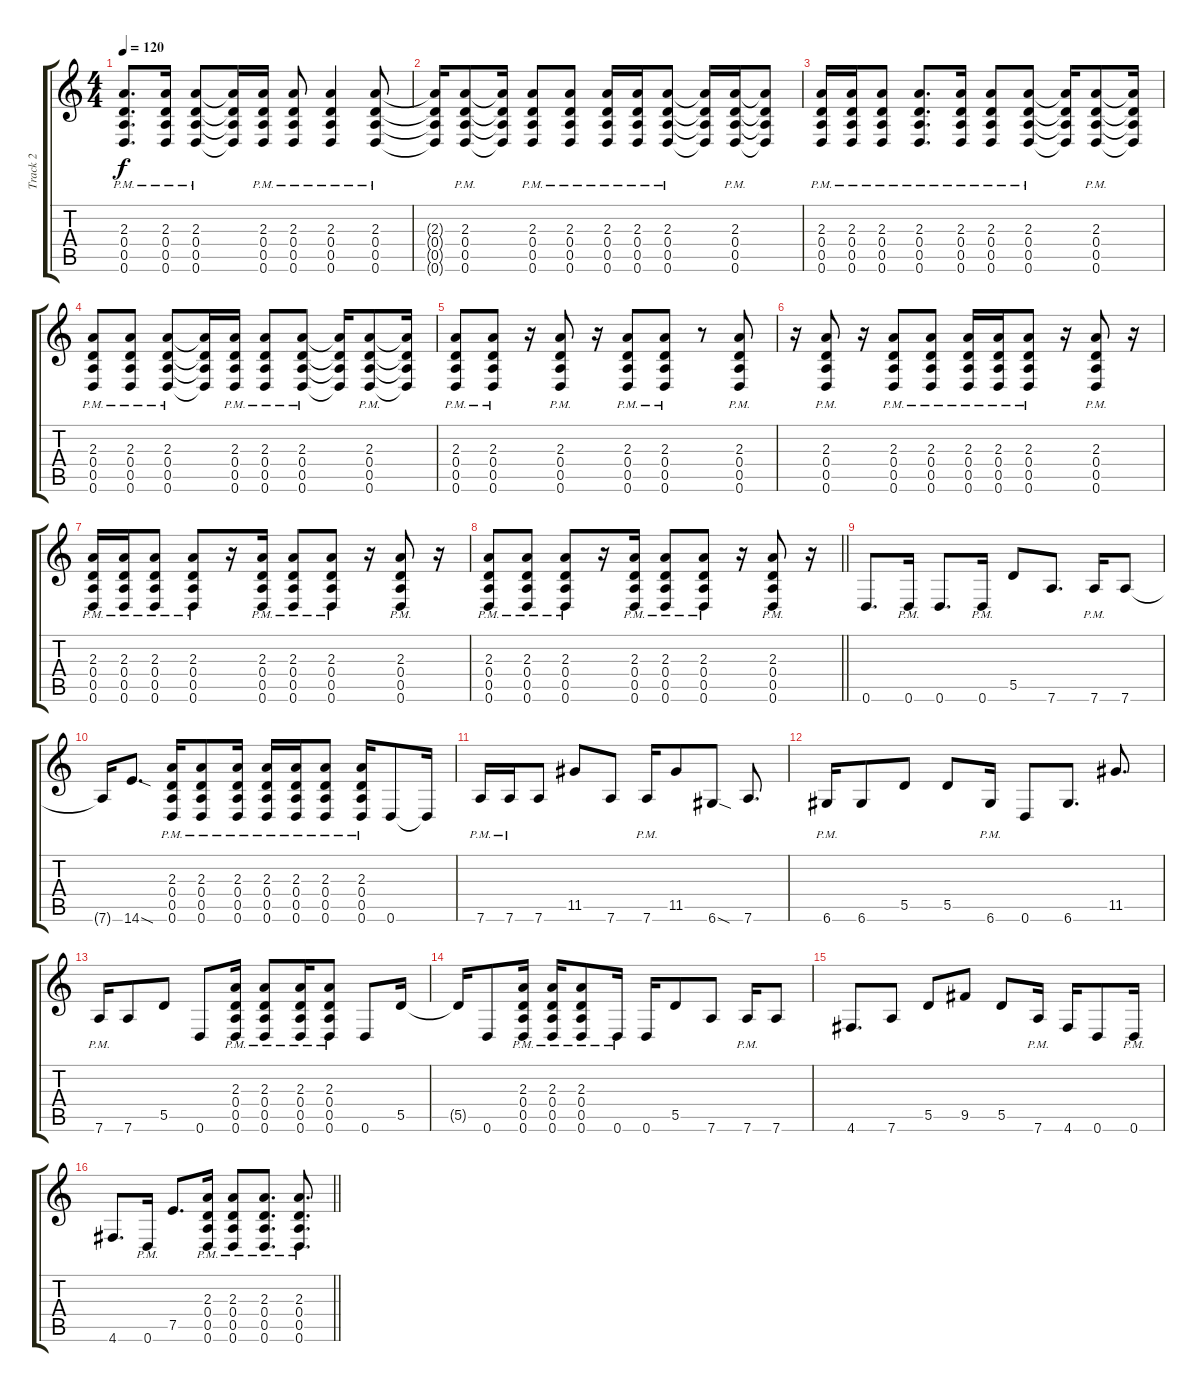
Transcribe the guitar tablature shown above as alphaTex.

\track ("Track 2" "Track 2") {instrument distortionguitar}
\staff {score tabs}
\tuning (E4 B3 G3 D3 A2 D2) {hide}
\ts (4 4)
\tempo 120
\clef g2
\ks c
(2.3{pm} 0.4{pm} 0.5{pm} 0.6{pm}).8{d dy f} (2.3{pm} 0.4{pm} 0.5{pm} 0.6{pm}).16 (2.3{pm} 0.4{pm} 0.5{pm} 0.6{pm}).8 (2.3{t} 0.4{t} 0.5{t} 0.6{t}).16 (2.3{pm} 0.4{pm} 0.5{pm} 0.6{pm}).16 (2.3{pm} 0.4{pm} 0.5{pm} 0.6{pm}).8 (2.3{pm} 0.4{pm} 0.5{pm} 0.6{pm}).4 (2.3{pm} 0.4{pm} 0.5{pm} 0.6{pm}).8 |
(2.3{t} 0.4{t} 0.5{t} 0.6{t}).16 (2.3{pm} 0.4{pm} 0.5{pm} 0.6{pm}).8 (2.3{t} 0.4{t} 0.5{t} 0.6{t}).16 (2.3{pm} 0.4{pm} 0.5{pm} 0.6{pm}).8 (2.3{pm} 0.4{pm} 0.5{pm} 0.6{pm}).8 (2.3{pm} 0.4{pm} 0.5{pm} 0.6{pm}).16 (2.3{pm} 0.4{pm} 0.5{pm} 0.6{pm}).16 (2.3{pm} 0.4{pm} 0.5{pm} 0.6{pm}).8 (2.3{t} 0.4{t} 0.5{t} 0.6{t}).16 (2.3{pm} 0.4{pm} 0.5{pm} 0.6{pm}).16 (2.3{t} 0.4{t} 0.5{t} 0.6{t}).8 |
(2.3{pm} 0.4{pm} 0.5{pm} 0.6{pm}).16 (2.3{pm} 0.4{pm} 0.5{pm} 0.6{pm}).16 (2.3{pm} 0.4{pm} 0.5{pm} 0.6{pm}).8 (2.3{pm} 0.4{pm} 0.5{pm} 0.6{pm}).8{d} (2.3{pm} 0.4{pm} 0.5{pm} 0.6{pm}).16 (2.3{pm} 0.4{pm} 0.5{pm} 0.6{pm}).8 (2.3{pm} 0.4{pm} 0.5{pm} 0.6{pm}).8 (2.3{t} 0.4{t} 0.5{t} 0.6{t}).16 (2.3{pm} 0.4{pm} 0.5{pm} 0.6{pm}).8 (2.3{t} 0.4{t} 0.5{t} 0.6{t}).16 |
(2.3{pm} 0.4{pm} 0.5{pm} 0.6{pm}).8 (2.3{pm} 0.4{pm} 0.5{pm} 0.6{pm}).8 (2.3{pm} 0.4{pm} 0.5{pm} 0.6{pm}).8 (2.3{t} 0.4{t} 0.5{t} 0.6{t}).16 (2.3{pm} 0.4{pm} 0.5{pm} 0.6{pm}).16 (2.3{pm} 0.4{pm} 0.5{pm} 0.6{pm}).8 (2.3{pm} 0.4{pm} 0.5{pm} 0.6{pm}).8 (2.3{t} 0.4{t} 0.5{t} 0.6{t}).16 (2.3{pm} 0.4{pm} 0.5{pm} 0.6{pm}).8 (2.3{t} 0.4{t} 0.5{t} 0.6{t}).16 |
(2.3{pm} 0.4{pm} 0.5{pm} 0.6{pm}).8 (2.3{pm} 0.4{pm} 0.5{pm} 0.6{pm}).8 r.16 (2.3{pm} 0.4{pm} 0.5{pm} 0.6{pm}).8 r.16 (2.3{pm} 0.4{pm} 0.5{pm} 0.6{pm}).8 (2.3{pm} 0.4{pm} 0.5{pm} 0.6{pm}).8 r.8 (2.3{pm} 0.4{pm} 0.5{pm} 0.6{pm}).8 |
r.16 (2.3{pm} 0.4{pm} 0.5{pm} 0.6{pm}).8 r.16 (2.3{pm} 0.4{pm} 0.5{pm} 0.6{pm}).8 (2.3{pm} 0.4{pm} 0.5{pm} 0.6{pm}).8 (2.3{pm} 0.4{pm} 0.5{pm} 0.6{pm}).16 (2.3{pm} 0.4{pm} 0.5{pm} 0.6{pm}).16 (2.3{pm} 0.4{pm} 0.5{pm} 0.6{pm}).8 r.16 (2.3{pm} 0.4{pm} 0.5{pm} 0.6{pm}).8 r.16 |
(2.3{pm} 0.4{pm} 0.5{pm} 0.6{pm}).16 (2.3{pm} 0.4{pm} 0.5{pm} 0.6{pm}).16 (2.3{pm} 0.4{pm} 0.5{pm} 0.6{pm}).8 (2.3{pm} 0.4{pm} 0.5{pm} 0.6{pm}).8 r.16 (2.3{pm} 0.4{pm} 0.5{pm} 0.6{pm}).16 (2.3{pm} 0.4{pm} 0.5{pm} 0.6{pm}).8 (2.3{pm} 0.4{pm} 0.5{pm} 0.6{pm}).8 r.16 (2.3{pm} 0.4{pm} 0.5{pm} 0.6{pm}).8 r.16 |
\barLineRight lightlight
(2.3{pm} 0.4{pm} 0.5{pm} 0.6{pm}).8 (2.3{pm} 0.4{pm} 0.5{pm} 0.6{pm}).8 (2.3{pm} 0.4{pm} 0.5{pm} 0.6{pm}).8 r.16 (2.3{pm} 0.4{pm} 0.5{pm} 0.6{pm}).16 (2.3{pm} 0.4{pm} 0.5{pm} 0.6{pm}).8 (2.3{pm} 0.4{pm} 0.5{pm} 0.6{pm}).8 r.16 (2.3{pm} 0.4{pm} 0.5{pm} 0.6{pm}).8 r.16 |
0.6.8{d} 0.6{pm}.16 0.6.8{d} 0.6{pm}.16 5.5.8 7.6.8{d} 7.6{pm}.16 7.6.8 |
7.6{t}.16 14.6{sod}.8{d} (2.3{pm} 0.4{pm} 0.5{pm} 0.6{pm}).16 (2.3{pm} 0.4{pm} 0.5{pm} 0.6{pm}).8 (2.3{pm} 0.4{pm} 0.5{pm} 0.6{pm}).16 (2.3{pm} 0.4{pm} 0.5{pm} 0.6{pm}).16 (2.3{pm} 0.4{pm} 0.5{pm} 0.6{pm}).16 (2.3{pm} 0.4{pm} 0.5{pm} 0.6{pm}).8 (2.3{pm} 0.4{pm} 0.5{pm} 0.6{pm}).16 0.6.8 0.6{t}.16 |
7.6{pm}.16 7.6{pm}.16 7.6.8 11.5.8 7.6.8 7.6{pm}.16 11.5.8 6.6{sod}.8 7.6.8{d} |
6.6{pm}.16 6.6.8 5.5.8 5.5.8 6.6{pm}.16 0.6.8 6.6.8{d} 11.5.8{d} |
7.6{pm}.16 7.6.8 5.5.8 0.6.8 (2.3{pm} 0.4{pm} 0.5{pm} 0.6{pm}).16 (2.3{pm} 0.4{pm} 0.5{pm} 0.6{pm}).8 (2.3{pm} 0.4{pm} 0.5{pm} 0.6{pm}).16 (2.3{pm} 0.4{pm} 0.5{pm} 0.6{pm}).8 0.6.8 5.5.16 |
5.5{t}.16 0.6.8 (2.3{pm} 0.4{pm} 0.5{pm} 0.6{pm}).16 (2.3{pm} 0.4{pm} 0.5{pm} 0.6{pm}).16 (2.3{pm} 0.4{pm} 0.5{pm} 0.6{pm}).8 0.6{pm}.16 0.6.16 5.5.8 7.6.8 7.6{pm}.16 7.6.8 |
4.6.8{d} 7.6.8 5.5.8 9.5.8 5.5.8 7.6{pm}.16 4.6.16 0.6.8 0.6{pm}.16 |
\barLineRight lightlight
4.6.8{d} 0.6{pm}.16 7.5.8{d} (2.3{pm} 0.4{pm} 0.5{pm} 0.6{pm}).16 (2.3{pm} 0.4{pm} 0.5{pm} 0.6{pm}).8 (2.3{pm} 0.4{pm} 0.5{pm} 0.6{pm}).8{d} (2.3{pm} 0.4{pm} 0.5{pm} 0.6{pm}).8{d}
